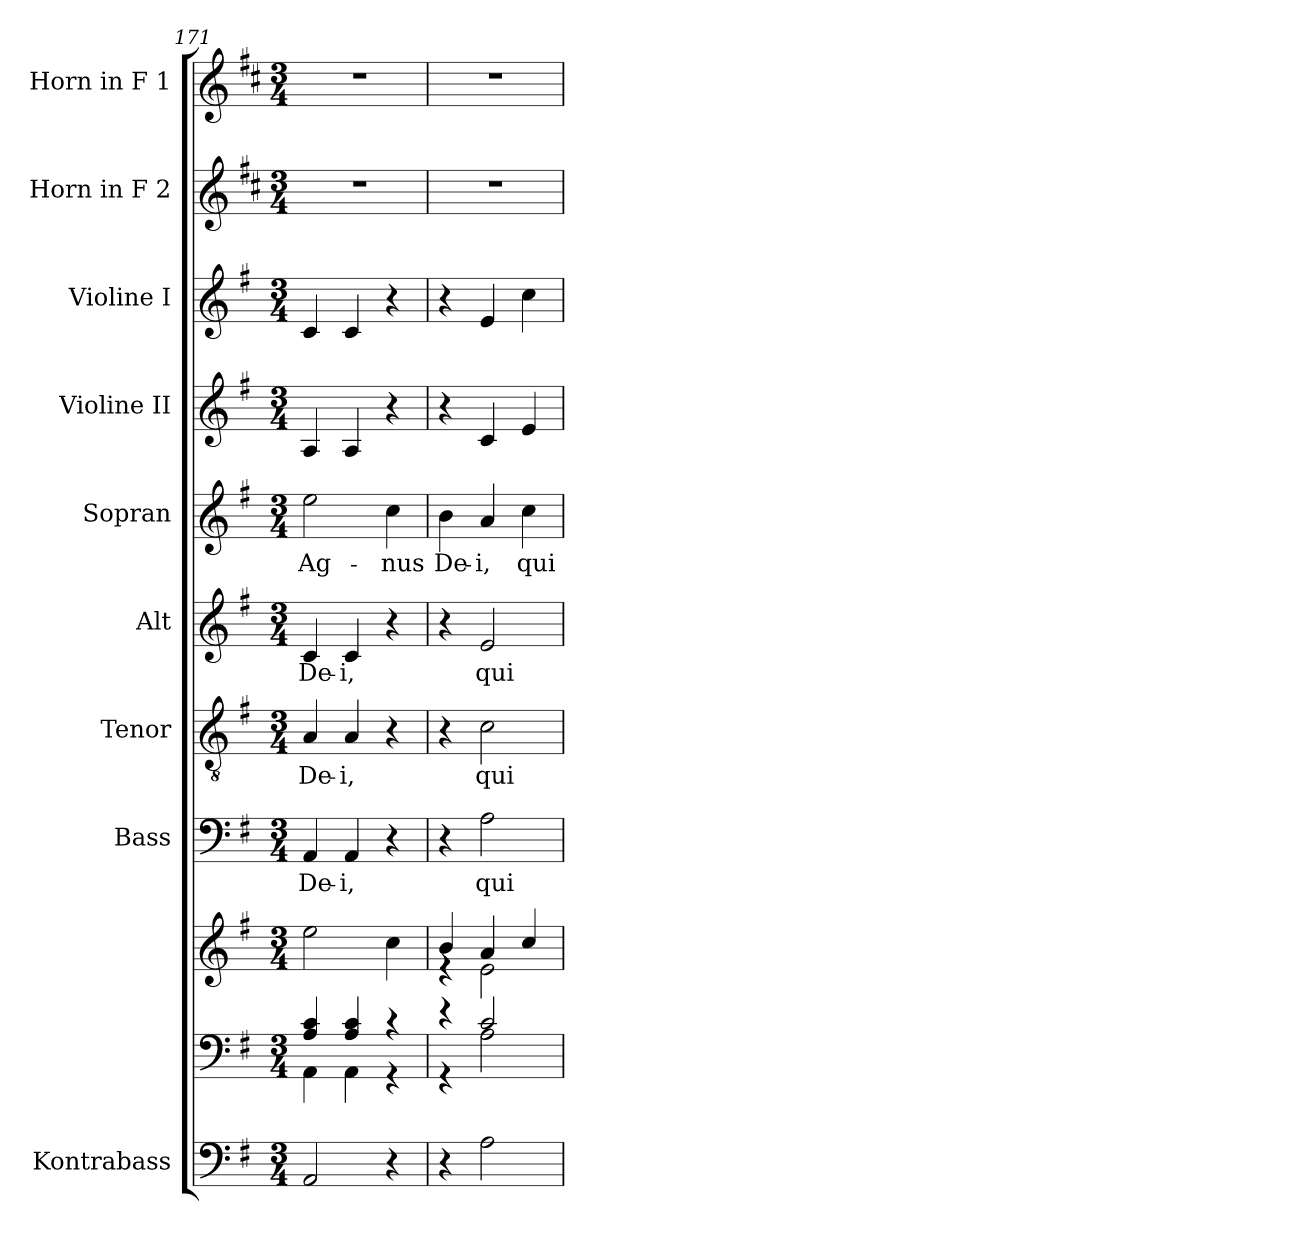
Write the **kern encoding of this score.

**kern	**kern	**kern	**kern	**text	**kern	**text	**kern	**text	**kern	**text	**kern	**kern	**kern	**kern
*part10	*part9	*part9	*part8	*part8	*part7	*part7	*part6	*part6	*part5	*part5	*part4	*part3	*part2	*part1
*staff11	*staff10	*staff9	*staff8	*staff8	*staff7	*staff7	*staff6	*staff6	*staff5	*staff5	*staff4	*staff3	*staff2	*staff1
*I"Kontrabass	*	*	*I"Bass	*	*I"Tenor	*	*I"Alt	*	*I"Sopran	*	*I"Violine II	*I"Violine I	*I"Horn in F 2	*I"Horn in F 1
*I'Kb.	*	*	*I'B.	*	*I'T.	*	*I'A.	*	*I'S.	*	*I'Vl. II	*I'Vl. I	*I'Hrn. 2	*I'Hrn. 1
*clefF4	*clefF4	*clefG2	*clefF4	*	*clefGv2	*	*clefG2	*	*clefG2	*	*clefG2	*clefG2	*clefG2	*clefG2
*ITrd7c12	*	*	*	*	*	*	*	*	*	*	*	*	*ITrd4c7	*ITrd4c7
*k[f#]	*k[f#]	*k[f#]	*k[f#]	*	*k[f#]	*	*k[f#]	*	*k[f#]	*	*k[f#]	*k[f#]	*k[f#]	*k[f#]
*G:	*G:	*G:	*G:	*	*G:	*	*G:	*	*G:	*	*G:	*G:	*G:	*G:
*M3/4	*M3/4	*M3/4	*M3/4	*	*M3/4	*	*M3/4	*	*M3/4	*	*M3/4	*M3/4	*M3/4	*M3/4
=171	=171	=171	=171	=171	=171	=171	=171	=171	=171	=171	=171	=171	=171	=171
*	*^	*	*	*	*	*	*	*	*	*	*	*	*	*
!	!	!	!	!	!LO:LY:b	!	!LO:LY:b	!	!LO:LY:b	!	!LO:LY:b	!	!	!	!
2AAA/	4A/ 4c/	4AA\	2ee\	4AA/	De-	4A/	De-	4c/	De-	2ee\	Ag-	4A/	4c/	2.r	2.r
!	!	!	!	!	!LO:LY:b	!	!LO:LY:b	!	!LO:LY:b	!	!	!	!	!	!
.	4A/ 4c/	4AA\	.	4AA/	-i,	4A/	-i,	4c/	-i,	.	.	4A/	4c/	.	.
!	!	!	!	!	!	!	!	!	!	!	!LO:LY:b	!	!	!	!
4r	4r	4r	4cc\	4r	.	4r	.	4r	.	4cc\	-nus	4r	4r	.	.
=172	=172	=172	=172	=172	=172	=172	=172	=172	=172	=172	=172	=172	=172	=172	=172
*	*	*	*^	*	*	*	*	*	*	*	*	*	*	*	*
!	!	!	!	!	!	!	!	!	!	!	!	!LO:LY:b	!	!	!	!
4r	4r	4r	4b/	4rd	4r	.	4r	.	4r	.	4b\	De-	4r	4r	2.r	2.r
!	!	!	!	!	!	!LO:LY:b	!	!LO:LY:b	!	!LO:LY:b	!	!LO:LY:b	!	!	!	!
2AA\	2c/	2A\	4a/	2e\	2A\	qui	2c\	qui	2e/	qui	4a/	-i,	4c/	4e/	.	.
!	!	!	!	!	!	!	!	!	!	!	!	!LO:LY:b	!	!	!	!
.	.	.	4cc/	.	.	.	.	.	.	.	4cc\	qui	4e/	4cc\	.	.
*	*v	*v	*	*	*	*	*	*	*	*	*	*	*	*	*	*
*	*	*v	*v	*	*	*	*	*	*	*	*	*	*	*	*
=	=	=	=	=	=	=	=	=	=	=	=	=	=	=
*-	*-	*-	*-	*-	*-	*-	*-	*-	*-	*-	*-	*-	*-	*-
